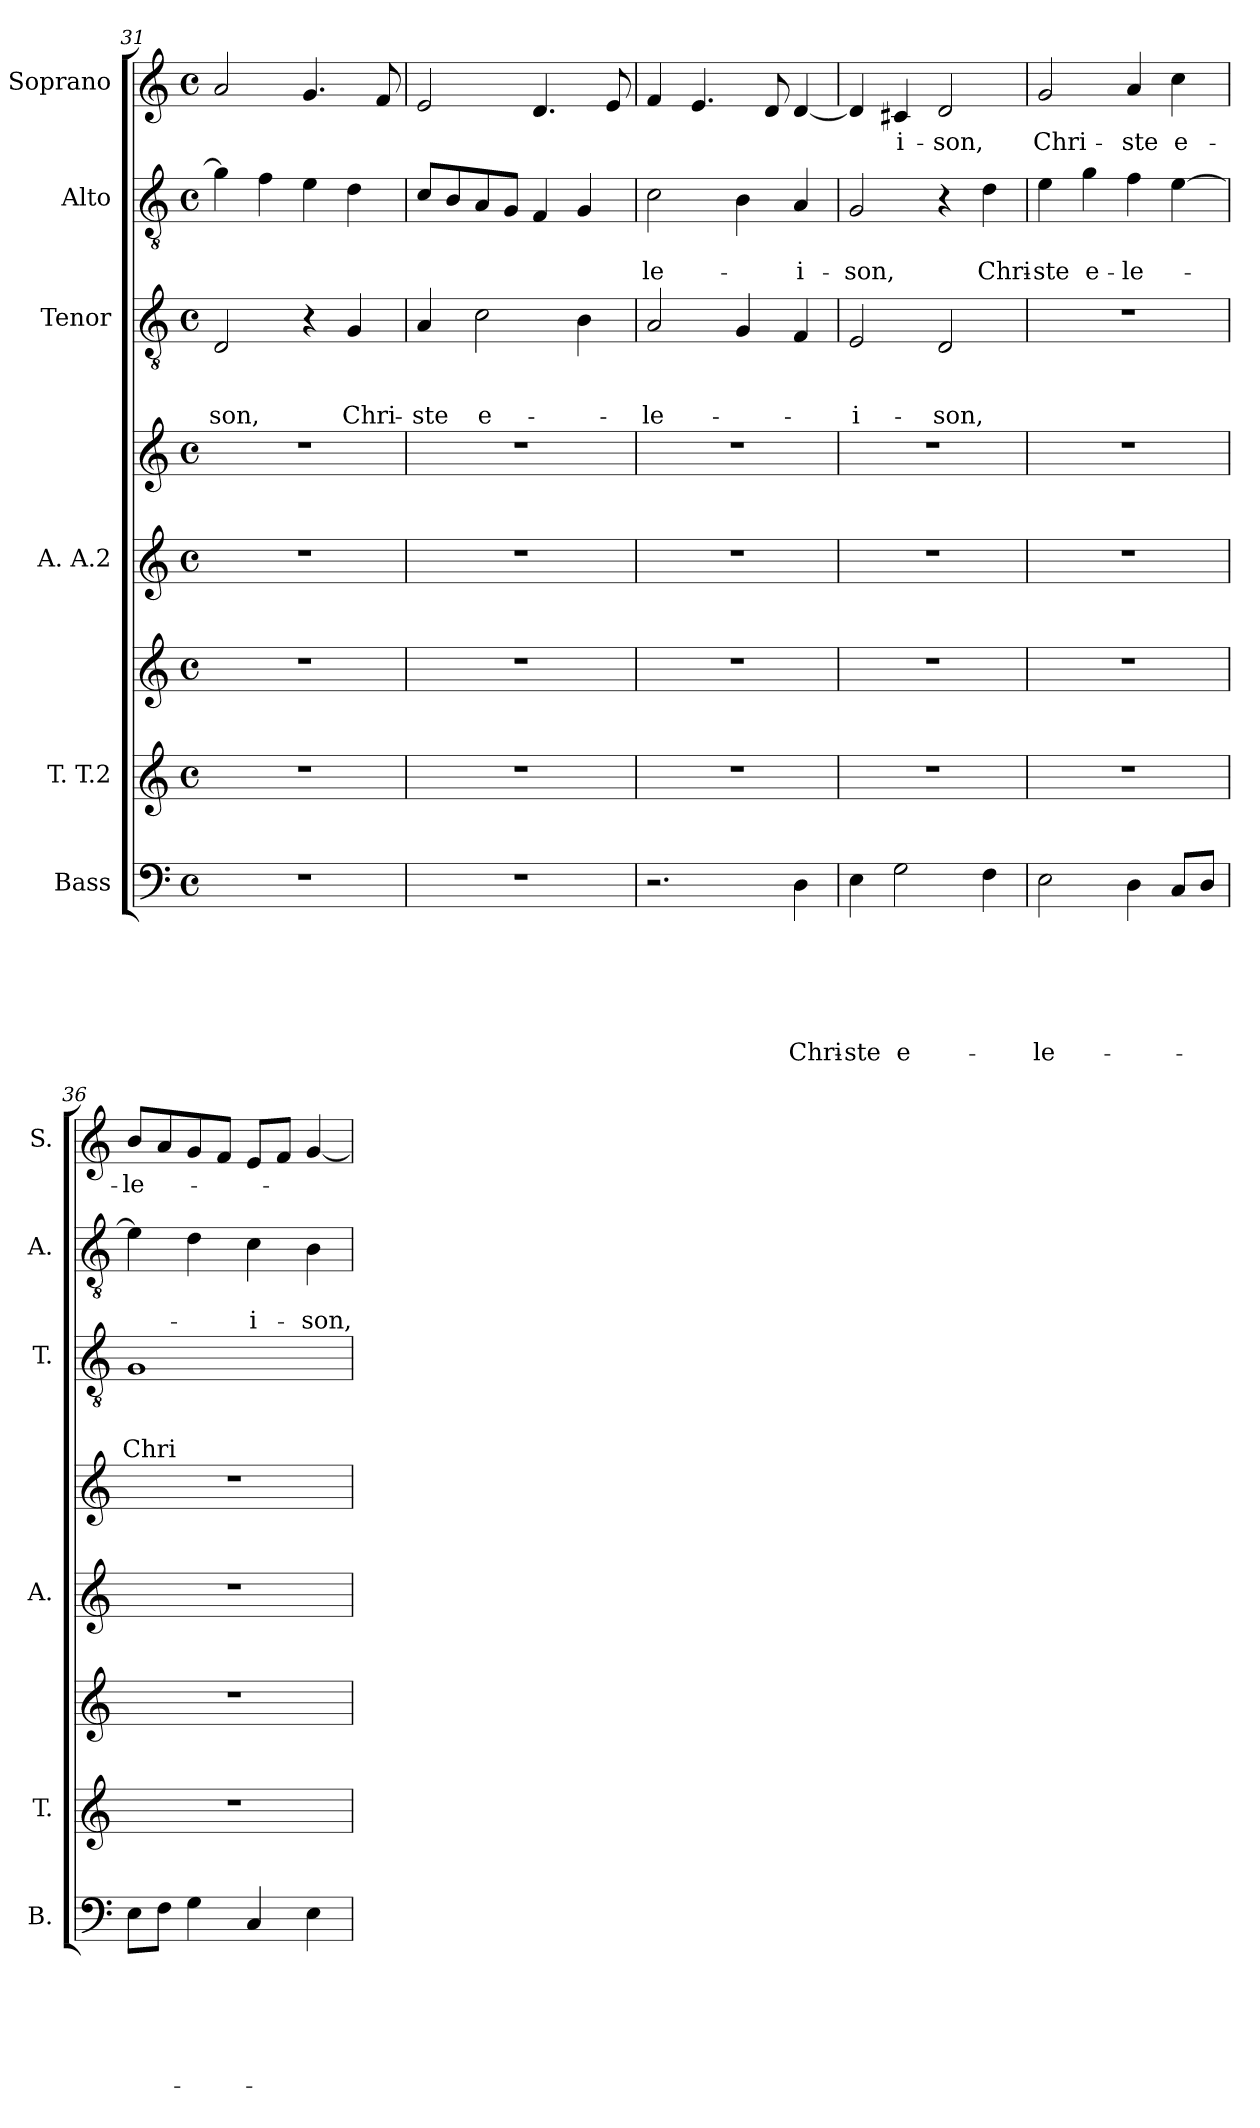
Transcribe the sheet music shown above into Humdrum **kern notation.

**kern	**text	**text	**text	**text	**text	**text	**kern	**kern	**kern	**kern	**kern	**text	**text	**text	**kern	**text	**text	**kern	**text
*part6	*part6	*part6	*part6	*part6	*part6	*part6	*part5	*part5	*part4	*part4	*part3	*part3	*part3	*part3	*part2	*part2	*part2	*part1	*part1
*staff8	*staff8	*staff8	*staff8	*staff8	*staff8	*staff8	*staff7	*staff6	*staff5	*staff4	*staff3	*staff3	*staff3	*staff3	*staff2	*staff2	*staff2	*staff1	*staff1
*I"Bass	*	*	*	*	*	*	*I"T. T.2	*	*I"A. A.2	*	*I"Tenor	*	*	*	*I"Alto	*	*	*I"Soprano	*
*I'B.	*	*	*	*	*	*	*I'T.	*	*I'A.	*	*I'T.	*	*	*	*I'A.	*	*	*I'S.	*
*clefF4	*	*	*	*	*	*	*clefG2	*clefG2	*clefG2	*clefG2	*clefGv2	*	*	*	*clefGv2	*	*	*clefG2	*
*k[]	*	*	*	*	*	*	*k[]	*k[]	*k[]	*k[]	*k[]	*	*	*	*k[]	*	*	*k[]	*
*C:	*	*	*	*	*	*	*C:	*C:	*C:	*C:	*C:	*	*	*	*C:	*	*	*C:	*
*M4/4	*	*	*	*	*	*	*M4/4	*M4/4	*M4/4	*M4/4	*M4/4	*	*	*	*M4/4	*	*	*M4/4	*
*met(c)	*	*	*	*	*	*	*met(c)	*met(c)	*met(c)	*met(c)	*met(c)	*	*	*	*met(c)	*	*	*met(c)	*
=31	=31	=31	=31	=31	=31	=31	=31	=31	=31	=31	=31	=31	=31	=31	=31	=31	=31	=31	=31
!	!	!	!	!	!	!	!	!	!	!	!	!	!	!LO:LY:b	!	!	!	!	!
1r	.	.	.	.	.	.	1r	1r	1r	1r	2D/	.	.	-son,	4g\]	.	.	2a/	.
.	.	.	.	.	.	.	.	.	.	.	.	.	.	.	4f\	.	.	.	.
.	.	.	.	.	.	.	.	.	.	.	4r	.	.	.	4e\	.	.	4.g/	.
!	!	!	!	!	!	!	!	!	!	!	!	!	!	!LO:LY:b	!	!	!	!	!
.	.	.	.	.	.	.	.	.	.	.	4G/	.	.	Chri-	4d\	.	.	.	.
.	.	.	.	.	.	.	.	.	.	.	.	.	.	.	.	.	.	8f/	.
=32	=32	=32	=32	=32	=32	=32	=32	=32	=32	=32	=32	=32	=32	=32	=32	=32	=32	=32	=32
!	!	!	!	!	!	!	!	!	!	!	!	!	!	!LO:LY:b	!	!	!	!	!
1r	.	.	.	.	.	.	1r	1r	1r	1r	4A/	.	.	-ste	8c/L	.	.	2e/	.
.	.	.	.	.	.	.	.	.	.	.	.	.	.	.	8B/	.	.	.	.
!	!	!	!	!	!	!	!	!	!	!	!	!	!	!LO:LY:b	!	!	!	!	!
.	.	.	.	.	.	.	.	.	.	.	2c\	.	.	e-	8A/	.	.	.	.
.	.	.	.	.	.	.	.	.	.	.	.	.	.	.	8G/J	.	.	.	.
.	.	.	.	.	.	.	.	.	.	.	.	.	.	.	4F/	.	.	4.d/	.
.	.	.	.	.	.	.	.	.	.	.	4B\	.	.	.	4G/	.	.	.	.
.	.	.	.	.	.	.	.	.	.	.	.	.	.	.	.	.	.	8e/	.
=33	=33	=33	=33	=33	=33	=33	=33	=33	=33	=33	=33	=33	=33	=33	=33	=33	=33	=33	=33
!	!	!	!	!	!	!	!	!	!	!	!	!	!	!LO:LY:b	!	!	!LO:LY:b	!	!
2.r	.	.	.	.	.	.	1r	1r	1r	1r	2A/	.	.	-le-	2c\	.	-le-	4f/	.
.	.	.	.	.	.	.	.	.	.	.	.	.	.	.	.	.	.	4.e/	.
.	.	.	.	.	.	.	.	.	.	.	4G/	.	.	.	4B\	.	.	.	.
.	.	.	.	.	.	.	.	.	.	.	.	.	.	.	.	.	.	8d/	.
!	!	!	!	!	!	!LO:LY:b	!	!	!	!	!	!	!	!	!	!	!LO:LY:b	!	!
4D\	.	.	.	.	.	Chri-	.	.	.	.	4F/	.	.	.	4A/	.	-i-	[<4d/	.
=34	=34	=34	=34	=34	=34	=34	=34	=34	=34	=34	=34	=34	=34	=34	=34	=34	=34	=34	=34
!	!	!	!	!	!	!LO:LY:b	!	!	!	!	!	!	!	!LO:LY:b	!	!	!LO:LY:b	!	!
4E\	.	.	.	.	.	-ste	1r	1r	1r	1r	2E/	.	.	-i-	2G/	.	-son,	4d/]	.
!	!	!	!	!	!	!LO:LY:b	!	!	!	!	!	!	!	!	!	!	!	!	!LO:LY:b
2G\	.	.	.	.	.	e-	.	.	.	.	.	.	.	.	.	.	.	4c#X/	-i-
!	!	!	!	!	!	!	!	!	!	!	!	!	!	!LO:LY:b	!	!	!	!	!LO:LY:b
.	.	.	.	.	.	.	.	.	.	.	2D/	.	.	-son,	4r	.	.	2d/	-son,
!	!	!	!	!	!	!	!	!	!	!	!	!	!	!	!	!	!LO:LY:b	!	!
4F\	.	.	.	.	.	.	.	.	.	.	.	.	.	.	4d\	.	Chri-	.	.
!!LO:LB:g=z
=35	=35	=35	=35	=35	=35	=35	=35	=35	=35	=35	=35	=35	=35	=35	=35	=35	=35	=35	=35
!	!	!	!	!	!	!LO:LY:b	!	!	!	!	!	!	!	!	!	!	!LO:LY:b	!	!LO:LY:b
2E\	.	.	.	.	.	-le-	1r	1r	1r	1r	1r	.	.	.	4e\	.	-ste	2g/	Chri-
!	!	!	!	!	!	!	!	!	!	!	!	!	!	!	!	!	!LO:LY:b	!	!
.	.	.	.	.	.	.	.	.	.	.	.	.	.	.	4g\	.	e-	.	.
!	!	!	!	!	!	!	!	!	!	!	!	!	!	!	!	!	!LO:LY:b	!	!LO:LY:b
4D\	.	.	.	.	.	.	.	.	.	.	.	.	.	.	4f\	.	-le-	4a/	-ste
!	!	!	!	!	!	!	!	!	!	!	!	!	!	!	!	!	!	!	!LO:LY:b
8C/L	.	.	.	.	.	.	.	.	.	.	.	.	.	.	[>4e\	.	.	4cc\	e-
8D/J	.	.	.	.	.	.	.	.	.	.	.	.	.	.	.	.	.	.	.
=36	=36	=36	=36	=36	=36	=36	=36	=36	=36	=36	=36	=36	=36	=36	=36	=36	=36	=36	=36
!	!	!	!	!	!	!	!	!	!	!	!	!	!	!LO:LY:b	!	!	!	!	!LO:LY:b
8E\L	.	.	.	.	.	.	1r	1r	1r	1r	1G	.	.	Chri-	4e\]	.	.	8b/L	-le-
8F\J	.	.	.	.	.	.	.	.	.	.	.	.	.	.	.	.	.	8a/	.
4G\	.	.	.	.	.	.	.	.	.	.	.	.	.	.	4d\	.	.	8g/	.
.	.	.	.	.	.	.	.	.	.	.	.	.	.	.	.	.	.	8f/J	.
!	!	!	!	!	!	!	!	!	!	!	!	!	!	!	!	!	!LO:LY:b	!	!
4C/	.	.	.	.	.	.	.	.	.	.	.	.	.	.	4c\	.	-i-	8e/L	.
.	.	.	.	.	.	.	.	.	.	.	.	.	.	.	.	.	.	8f/J	.
!	!	!	!	!	!	!	!	!	!	!	!	!	!	!	!	!	!LO:LY:b	!	!
4E\	.	.	.	.	.	.	.	.	.	.	.	.	.	.	4B\	.	-son,	[<4g/	.
=	=	=	=	=	=	=	=	=	=	=	=	=	=	=	=	=	=	=	=
*-	*-	*-	*-	*-	*-	*-	*-	*-	*-	*-	*-	*-	*-	*-	*-	*-	*-	*-	*-
